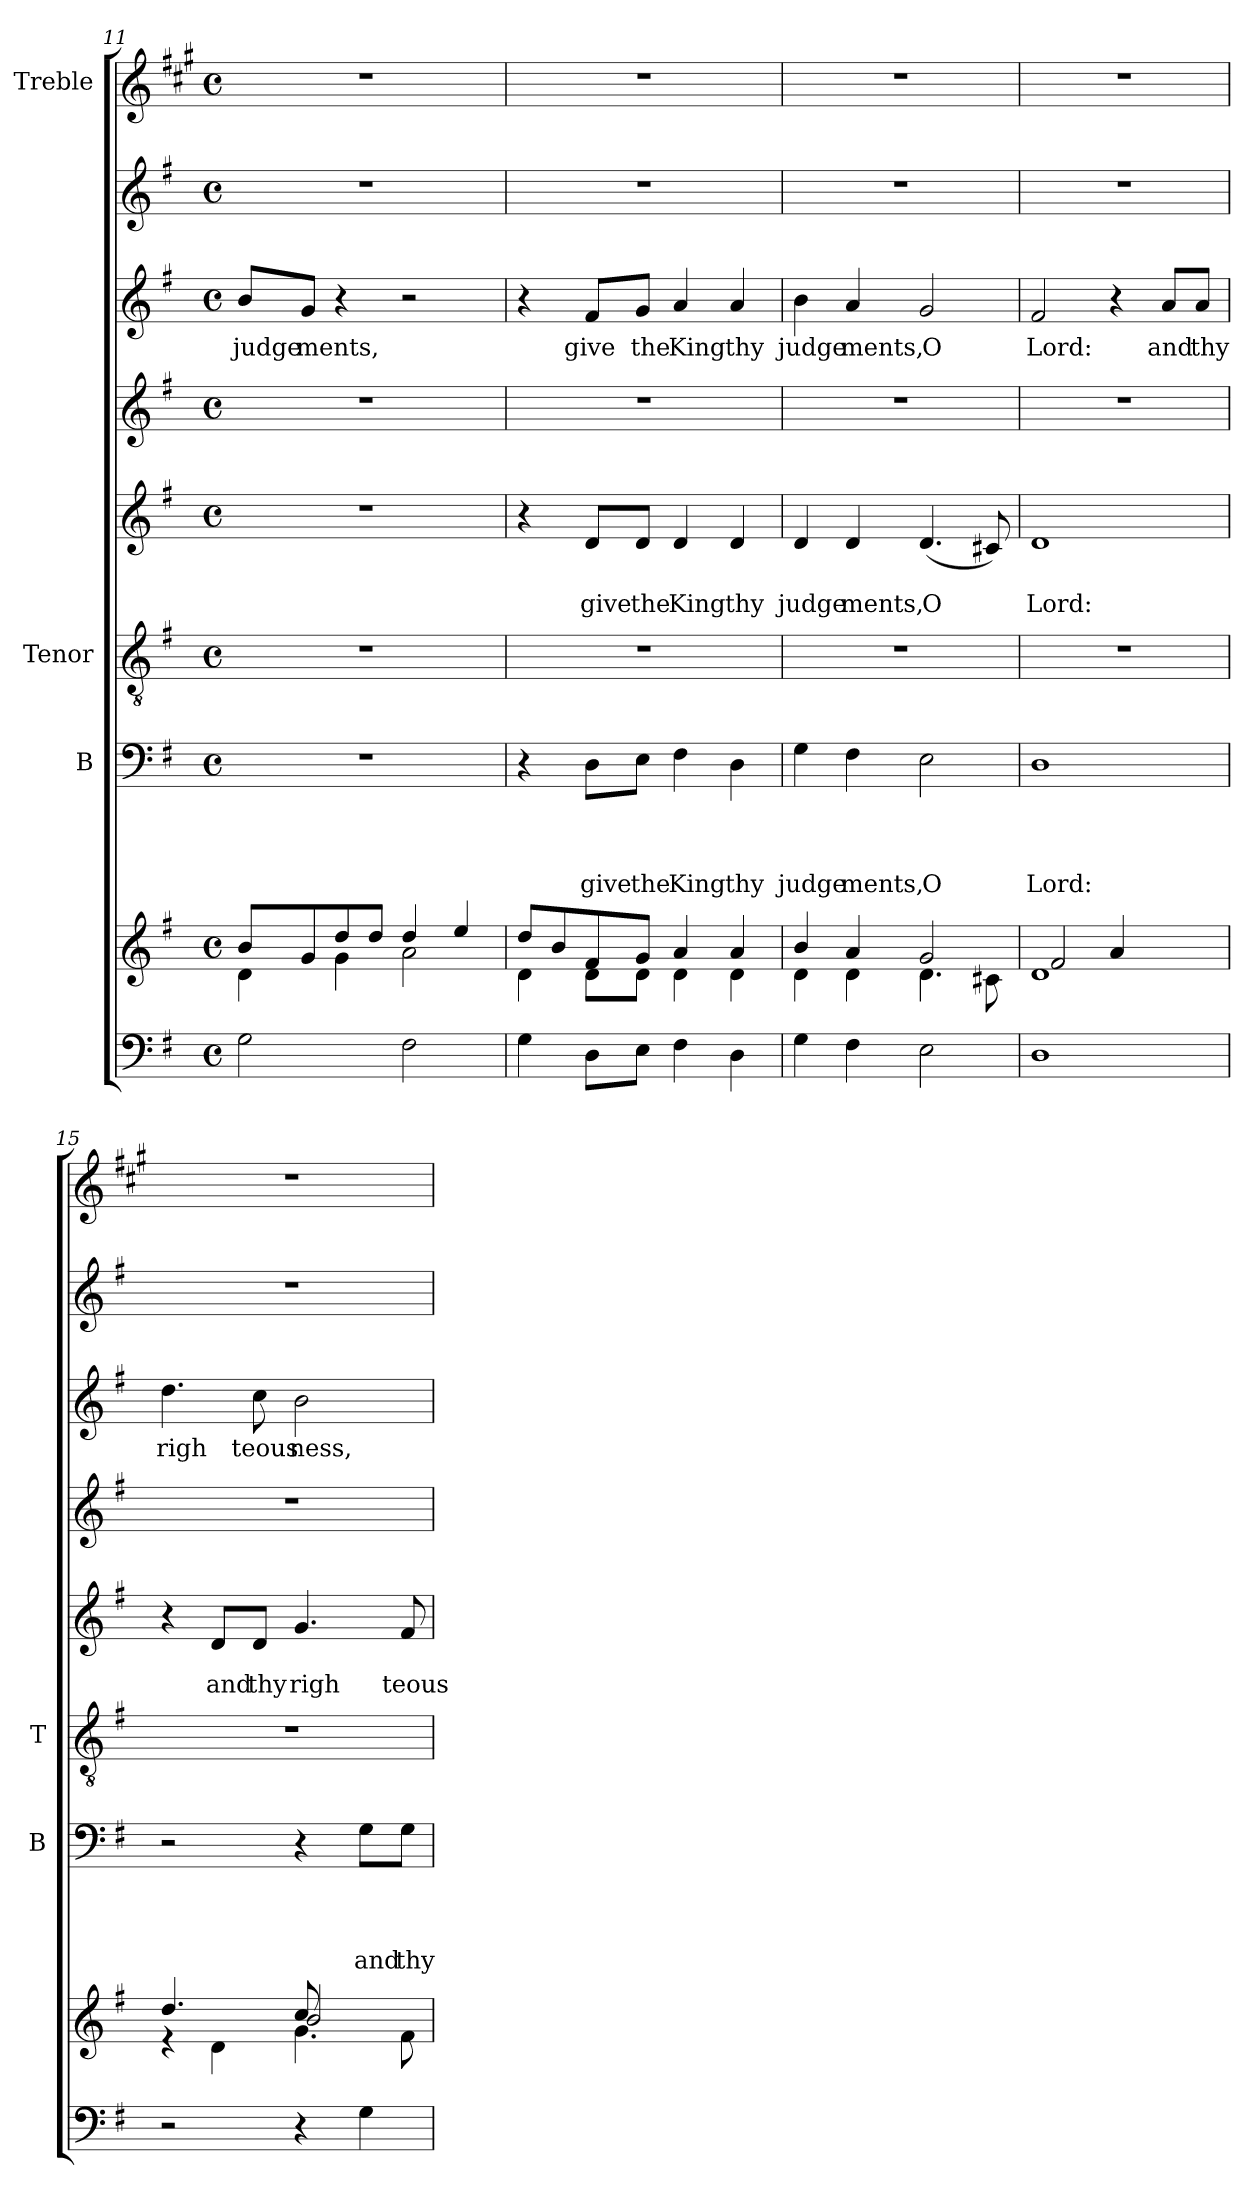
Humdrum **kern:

**kern	**kern	**kern	**text	**text	**text	**text	**kern	**kern	**text	**text	**kern	**kern	**text	**kern	**kern
*part9	*part8	*part7	*part7	*part7	*part7	*part7	*part6	*part5	*part5	*part5	*part4	*part3	*part3	*part2	*part1
*staff9	*staff8	*staff7	*staff7	*staff7	*staff7	*staff7	*staff6	*staff5	*staff5	*staff5	*staff4	*staff3	*staff3	*staff2	*staff1
*	*	*I"B	*	*	*	*	*I"Tenor	*	*	*	*	*	*	*	*I"Treble
*	*	*I'B	*	*	*	*	*I'T	*	*	*	*	*	*	*	*
!!LO:PB:g=z
*clefF4	*clefG2	*clefF4	*	*	*	*	*clefGv2	*clefG2	*	*	*clefG2	*clefG2	*	*clefG2	*clefG2
*	*	*	*	*	*	*	*	*	*	*	*	*	*	*	*ITrd1c2
*k[f#]	*k[f#]	*k[f#]	*	*	*	*	*k[f#]	*k[f#]	*	*	*k[f#]	*k[f#]	*	*k[f#]	*k[f#]
*G:	*G:	*G:	*	*	*	*	*G:	*G:	*	*	*G:	*G:	*	*G:	*G:
*M4/4	*M4/4	*M4/4	*	*	*	*	*M4/4	*M4/4	*	*	*M4/4	*M4/4	*	*M4/4	*M4/4
*met(c)	*met(c)	*met(c)	*	*	*	*	*met(c)	*met(c)	*	*	*met(c)	*met(c)	*	*met(c)	*met(c)
=11	=11	=11	=11	=11	=11	=11	=11	=11	=11	=11	=11	=11	=11	=11	=11
*	*^	*	*	*	*	*	*	*	*	*	*	*	*	*	*
!	!	!	!	!	!	!	!	!	!	!	!	!	!	!LO:LY:b	!	!
2G\	4d\	8b/L	1r	.	.	.	.	1r	1r	.	.	1r	8b/L	judge	1r	1r
!	!	!	!	!	!	!	!	!	!	!	!	!	!	!LO:LY:b	!	!
.	.	8g/	.	.	.	.	.	.	.	.	.	.	8g/J	ments,	.	.
.	4g\	8dd/	.	.	.	.	.	.	.	.	.	.	4r	.	.	.
.	.	8dd/J	.	.	.	.	.	.	.	.	.	.	.	.	.	.
2F#\	2a\	4dd/	.	.	.	.	.	.	.	.	.	.	2r	.	.	.
.	.	4ee/	.	.	.	.	.	.	.	.	.	.	.	.	.	.
=12	=12	=12	=12	=12	=12	=12	=12	=12	=12	=12	=12	=12	=12	=12	=12	=12
4G\	4d\	8dd/L	4r	.	.	.	.	1r	4r	.	.	1r	4r	.	1r	1r
.	.	8b/	.	.	.	.	.	.	.	.	.	.	.	.	.	.
!	!	!	!	!	!	!	!LO:LY:b	!	!	!	!LO:LY:b	!	!	!LO:LY:b	!	!
8D\L	8d\L	8f#/	8D\L	.	.	.	give	.	8d/L	.	give	.	8f#/L	give	.	.
!	!	!	!	!	!	!	!LO:LY:b	!	!	!	!LO:LY:b	!	!	!LO:LY:b	!	!
8E\J	8d\J	8g/J	8E\J	.	.	.	the	.	8d/J	.	the	.	8g/J	the	.	.
!	!	!	!	!	!	!	!LO:LY:b	!	!	!	!LO:LY:b	!	!	!LO:LY:b	!	!
4F#\	4d\	4a/	4F#\	.	.	.	King	.	4d/	.	King	.	4a/	King	.	.
!	!	!	!	!	!	!	!LO:LY:b	!	!	!	!LO:LY:b	!	!	!LO:LY:b	!	!
4D\	4d\	4a/	4D\	.	.	.	thy	.	4d/	.	thy	.	4a/	thy	.	.
=13	=13	=13	=13	=13	=13	=13	=13	=13	=13	=13	=13	=13	=13	=13	=13	=13
!	!	!	!	!	!	!	!LO:LY:b	!	!	!	!LO:LY:b	!	!	!LO:LY:b	!	!
4G\	4d\	4b/	4G\	.	.	.	judge	1r	4d/	.	judge	1r	4b\	judge	1r	1r
!	!	!	!	!	!	!	!LO:LY:b	!	!	!	!LO:LY:b	!	!	!LO:LY:b	!	!
4F#\	4d\	4a/	4F#\	.	.	.	ments,	.	4d/	.	ments,	.	4a/	ments,	.	.
!	!	!	!	!	!	!	!LO:LY:b	!	!	!	!LO:LY:b	!	!	!LO:LY:b	!	!
2E\	4.d\	2g/	2E\	.	.	.	O	.	(<4.d/	.	O	.	2g/	O	.	.
.	8c#X\	.	.	.	.	.	.	.	8c#X/)	.	.	.	.	.	.	.
=14	=14	=14	=14	=14	=14	=14	=14	=14	=14	=14	=14	=14	=14	=14	=14	=14
!	!	!	!	!	!	!	!LO:LY:b	!	!	!	!LO:LY:b	!	!	!LO:LY:b	!	!
1D	1d	2f#/	1D	.	.	.	Lord:	1r	1d	.	Lord:	1r	2f#/	Lord:	1r	1r
.	.	4a/	.	.	.	.	.	.	.	.	.	.	4r	.	.	.
!	!	!	!	!	!	!	!	!	!	!	!	!	!	!LO:LY:b	!	!
.	.	4ryy	.	.	.	.	.	.	.	.	.	.	8a/L	and	.	.
!	!	!	!	!	!	!	!	!	!	!	!	!	!	!LO:LY:b	!	!
.	.	.	.	.	.	.	.	.	.	.	.	.	8a/J	thy	.	.
=15	=15	=15	=15	=15	=15	=15	=15	=15	=15	=15	=15	=15	=15	=15	=15	=15
*	*^	*^	*	*	*	*	*	*	*	*	*	*	*	*	*	*
!	!	!	!	!	!	!	!	!	!	!	!	!	!	!	!	!LO:LY:b	!	!
2r	4re	4.dd/	2ryy	2ryy	2r	.	.	.	.	1r	4r	.	.	1r	4.dd\	righ	1r	1r
!	!	!	!	!	!	!	!	!	!	!	!	!	!LO:LY:b	!	!	!	!	!
.	4d\	.	.	.	.	.	.	.	.	.	8d/L	.	and	.	.	.	.	.
!	!	!	!	!	!	!	!	!	!	!	!	!	!LO:LY:b	!	!	!LO:LY:b	!	!
.	.	2ryy	.	.	.	.	.	.	.	.	8d/J	.	thy	.	8cc\	teous	.	.
!	!	!	!	!	!	!	!	!	!	!	!	!	!LO:LY:b	!	!	!LO:LY:b	!	!
4r	8cc/	.	2b/	4.g\	4r	.	.	.	.	.	4.g/	.	righ	.	2b\	ness,	.	.
.	4.ryy	.	.	.	.	.	.	.	.	.	.	.	.	.	.	.	.	.
!	!	!	!	!	!	!	!	!	!LO:LY:b	!	!	!	!	!	!	!	!	!
4G\	.	.	.	.	8G\L	.	.	.	and	.	.	.	.	.	.	.	.	.
!	!	!	!	!	!	!	!	!	!LO:LY:b	!	!	!	!LO:LY:b	!	!	!	!	!
.	.	8ryy	.	8f#\	8G\J	.	.	.	thy	.	8f#/	.	teous	.	.	.	.	.
*	*v	*v	*v	*v	*	*	*	*	*	*	*	*	*	*	*	*	*	*
=	=	=	=	=	=	=	=	=	=	=	=	=	=	=	=
*-	*-	*-	*-	*-	*-	*-	*-	*-	*-	*-	*-	*-	*-	*-	*-
